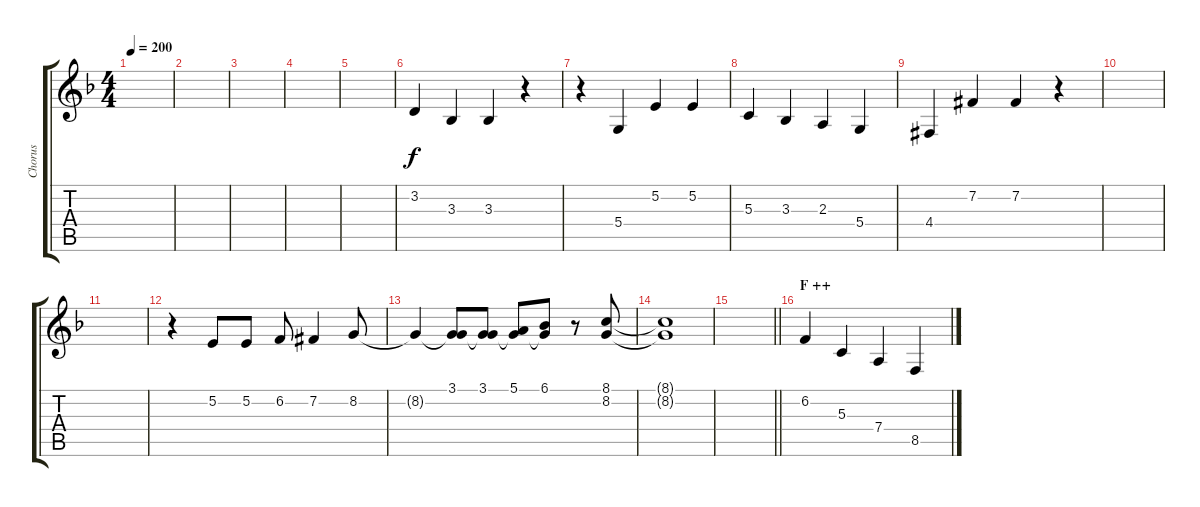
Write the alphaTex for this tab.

\track ("Chorus" "Chorus") {instrument altosax}
\staff {score tabs}
\tuning (E4 B3 G3 D3 A2 E2) {hide}
\ts (4 4)
\tempo 200
\clef g2
\ks f
|
|
|
|
|
3.2.4 3.3.4 3.3.4 r.4 |
r.4 5.4.4 5.2.4 5.2.4 |
5.3.4 3.3.4 2.3.4 5.4.4 |
4.4{acc #}.4 7.2{acc #}.4 7.2{acc #}.4 r.4 |
|
|
r.4 5.2.8 5.2.8 6.2.8 7.2{acc #}.4 8.2.8 |
8.2{t}.4 (3.1 8.2{t}).8 (3.1 8.2{t}).8 (5.1 8.2{t}).8 (6.1 8.2{t}).8 r.8 (8.1 8.2).8 |
(8.1{t} 8.2{t}).1 |
\barLineRight lightlight
|
\section ("" "F ++")
6.2.4 5.3.4 7.4.4 8.5.4
